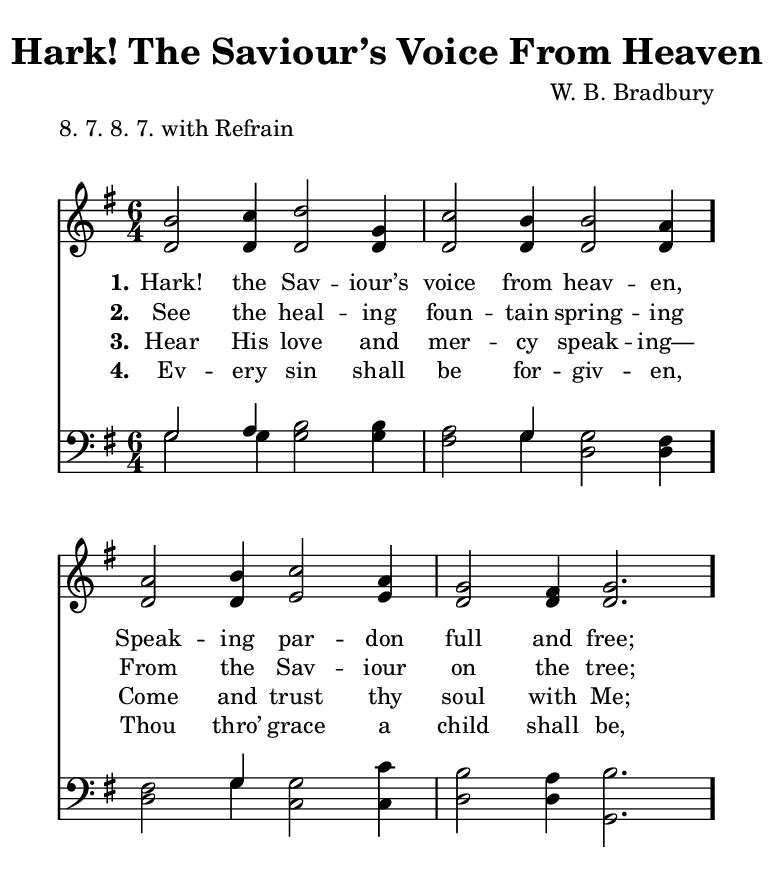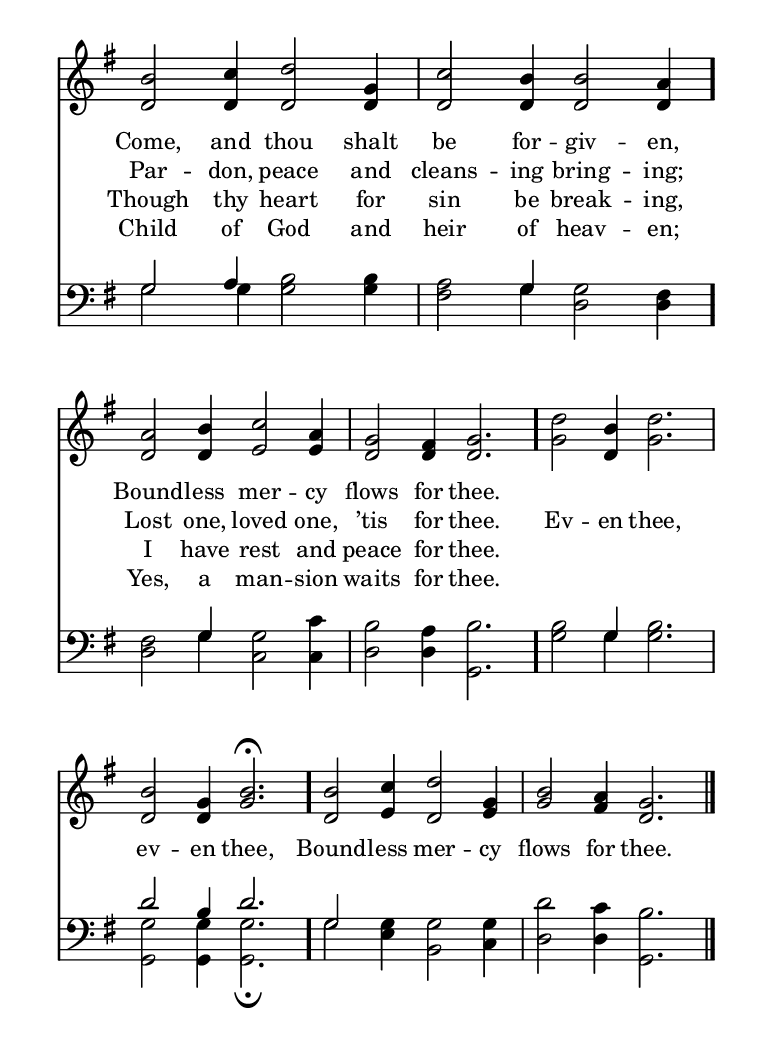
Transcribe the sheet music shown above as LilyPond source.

\include "common/global.ily"
\paper {
  \include "common/paper.ily"
  ragged-bottom = ##t
  ragged-last-bottom = ##t
  systems-per-page = ##f
  %page-count = ##f
}

\header{
  hymnnumber = "86"
  title = "Hark! The Saviour’s Voice From Heaven"
  tunename = "Even Me"
  meter = "8. 7. 8. 7. with Refrain"
  %poet = ""
  composer = "W. B. Bradbury"
  %copyright = ""
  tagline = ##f
}

% for fermata in MIDI
ta = { \tempo 4=140 }
tb = { \tempo 4=70  }

patternAA = { \ta c2 c4 }

patternBA = { \ta c2 c4 c2 c4 | c2 c4 c2. }

patternCA = { \ta c2 c4 c2. | c2 c4 \tb c2. \ta }

global = {
  \include "common/overrides.ily"
  \override Staff.TimeSignature.style = #'numbered
  \time 6/4
  \override Score.MetronomeMark.transparent = ##t % hide all fermata changes too
  \ta
  \key g \major
  %\partial 4
  \autoBeamOff
}

notesSoprano = {
\global
\relative c'' {

  \changePitch \patternAA { b c d g, | c b b a }
  \changePitch \patternBA { a b c a | g fis g }
  \changePitch \patternAA { b c d g, | c b b a }
  \changePitch \patternBA { a b c a | g fis g }

  \changePitch \patternCA { d' b d | b g b \fermata }
  \changePitch \patternBA { b c d g, | b a g }

  \bar "|."

}
}

notesAlto = {
\global
\relative e' {

  \changePitch \patternAA { d d d d | d d d d }
  \changePitch \patternBA { d d e e | d d d }
  \changePitch \patternAA { d d d d | d d d d }
  \changePitch \patternBA { d d e e | d d d }

  \changePitch \patternCA { g d g | d d g }
  \changePitch \patternBA { d e d e | g fis d }

}
}

notesTenor = {
\global
\relative a {

  \changePitch \patternAA { g a b b | a g g fis }
  \changePitch \patternBA { fis g g c | b a b }
  \changePitch \patternAA { g a b b | a g g fis }
  \changePitch \patternBA { fis g g c | b a b }

  \changePitch \patternCA { b g b | d b d }
  \changePitch \patternBA { g, g g g | d' c b }

}
}

notesBass = {
\global
\relative f {

  \changePitch \patternAA { g g g g | fis g d d }
  \changePitch \patternBA { d | g c, c | d d g, }
  \changePitch \patternAA { g' g g g | fis g d d }
  \changePitch \patternBA { d g c, c | d d g, }

  \changePitch \patternCA { g' g g | < g g, > < g g, > < g g, > \fermata }
  \changePitch \patternBA { g e b c | d d g, }

}
}

Refrain = \lyricmode {

Ev -- en thee, ev -- en thee, \bar "."
Bound -- less mer -- cy flows for thee.

}

wordsA = \lyricmode {
\set stanza = "1."

Hark! the Sav -- iour’s voice from heav -- en, \bar "."
Speak -- ing par -- don full and free; \bar "."
Come, and thou shalt be for -- giv -- en, \bar "."
Bound -- less mer -- cy flows for thee. \bar "."

}

wordsB = \lyricmode {
\set stanza = "2."

See the heal -- ing foun -- tain spring -- ing
From the Sav -- iour on the tree;
Par -- don, peace and cleans -- ing bring -- ing;
Lost one, loved one, ’tis for thee.

\Refrain

}

wordsC = \lyricmode {
\set stanza = "3."

Hear His love and mer -- cy speak -- ing—
Come and trust thy soul with Me;
Though thy heart for sin be break -- ing,
I have rest and peace for thee.

}

wordsD = \lyricmode {
\set stanza = "4."

Ev -- ery sin shall be for -- giv -- en,
Thou thro’ grace a child shall be,
Child of God and heir of heav -- en;
Yes, a man -- sion waits for thee.

}

\score {
  \context ChoirStaff <<
    \context Staff = upper <<
      \set ChoirStaff.systemStartDelimiter = #'SystemStartBar
      \partcombine #'(2 . 9) \notesSoprano \notesAlto
      \context NullVoice = sopranos { \voiceOne << \notesSoprano >> }
      \context NullVoice = altos { \voiceTwo << \notesAlto >> }
      \context Lyrics = one   \lyricsto sopranos \wordsA
      \context Lyrics = two   \lyricsto sopranos \wordsB
      \context Lyrics = three \lyricsto sopranos \wordsC
      \context Lyrics = four  \lyricsto sopranos \wordsD
    >>
    \context Staff = men <<
      \clef bass
      \partcombine #'(2 . 9) \notesTenor \notesBass
      \context NullVoice = tenors { \voiceOne << \notesTenor >> }
      \context NullVoice = basses { \voiceTwo << \notesBass >> }
    >>
  >>
  \layout {
    \include "common/layout.ily"
  }
  \midi{
    \include "common/midi.ily"
  }
}

\version "2.19.49"  % necessary for upgrading to future LilyPond versions.

% vi:set et ts=2 sw=2 ai nocindent syntax=lilypond:
